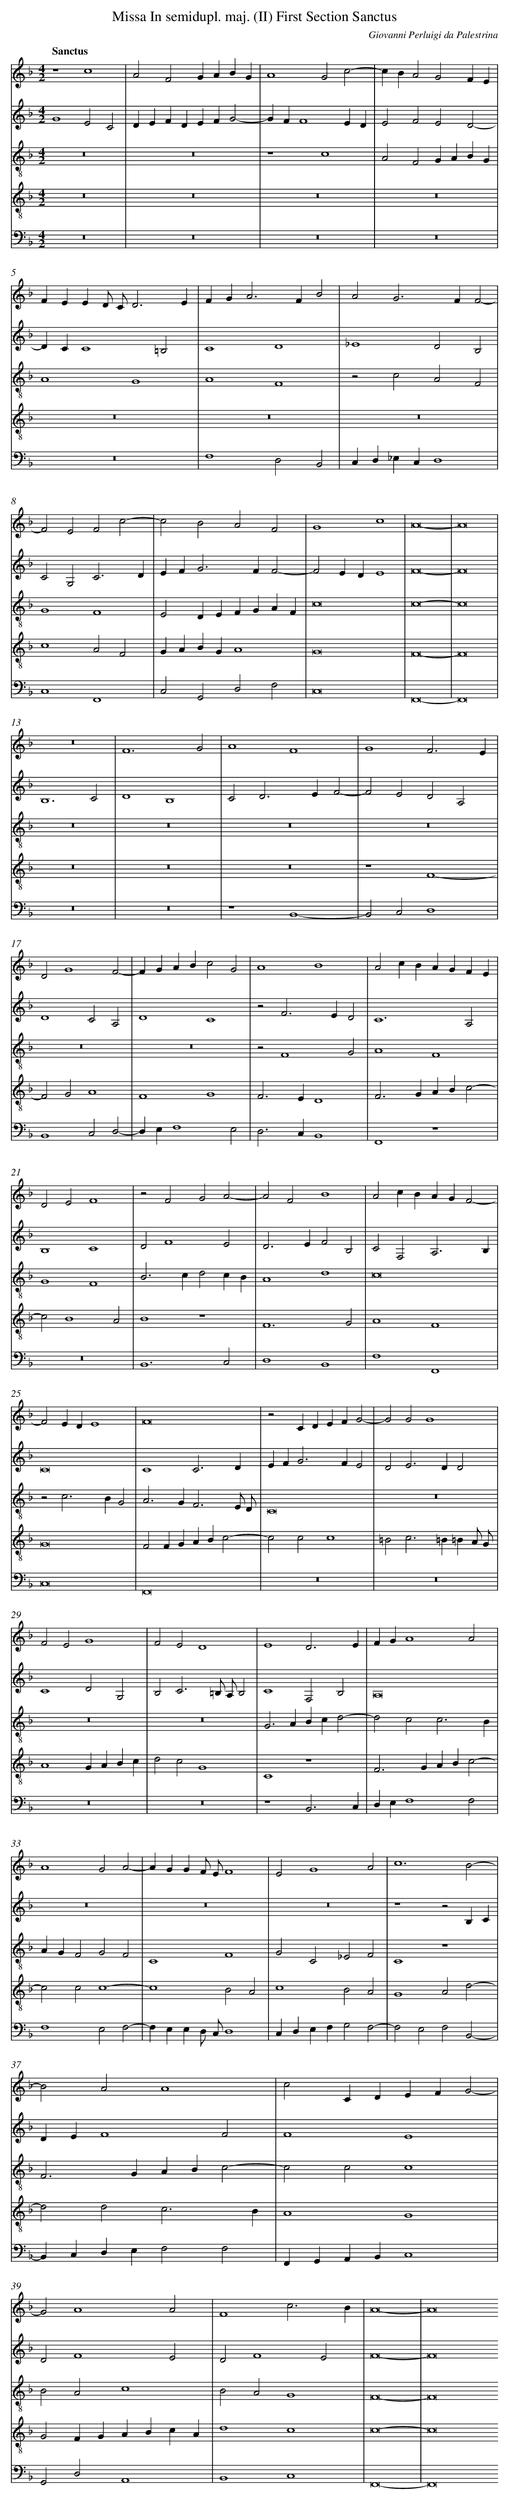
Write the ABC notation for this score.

X:1
T: Missa In semidupl. maj. (II) First Section Sanctus
C: Giovanni Perluigi da Palestrina
L: 1/4
M: 4/2
Q: "Sanctus"
V: 1 clef=treble
V: 2 clef=treble
V: 3 clef=treble-8
V: 4 clef=treble-8
V: 5 clef=bass
K: F
[V:1] z4c4 |
[V:2] G4E2C2 |
[V:3] z8 |
[V:4] z8 |
[V:5] z8 |
[V:1] A2F2GABG |
[V:2] DEFDEFG2- |
[V:3] z8 |
[V:4] z8 |
[V:5] z8 |
[V:1] A4G2c2- |
[V:2] GFF4ED |
[V:3] z4c4 |
[V:4] z8 |
[V:5] z8 |
[V:1] cBA2G2FE |
[V:2] E2F2E2D2- |
[V:3] A2F2GABG |
[V:4] z8 |
[V:5] z8 |
[V:1] FEED/ C/D3E |
[V:2] DCC4=B,2 |
[V:3] A4G4 |
[V:4] z8 |
[V:5] z8 |
[V:1] FG2<A2FB2 |
[V:2] C4D4 |
[V:3] A4F4 |
[V:4] z8 |
[V:5] F,4D,2B,,2 |
[V:1] A2G2>F2F2- |
[V:2] _E4D2B,2 |
[V:3] z2c2A2F2 |
[V:4] z8 |
[V:5] C,D,_E,C,D,4 |
[V:1] F2E2F2c2- |
[V:2] C2G,2C3D |
[V:3] G4F4 |
[V:4] c4A2F2 |
[V:5] C,4F,,4 |
[V:1] c2B2A2F2 |
[V:2] EF2<G2FF2- |
[V:3] E2DEFGAF |
[V:4] GABGA4 |
[V:5] C,2G,,2D,2F,2 |
[V:1] G4c4 |
[V:2] F2EDE4 |
[V:3] c8 |
[V:4] G8 |
[V:5] C,8 |
[V:1] A8- |
[V:2] F8- |
[V:3] c8- |
[V:4] F8- |
[V:5] F,,8- |
[V:1] A8 |
[V:2] F8 |
[V:3] c8 |
[V:4] F8 |
[V:5] F,,8 |
[V:1] z8 |
[V:2] B,6C2 |
[V:3] z8 |
[V:4] z8 |
[V:5] z8 |
[V:1] F6G2 |
[V:2] D4B,4 |
[V:3] z8 |
[V:4] z8 |
[V:5] z8 |
[V:1] A4F4 |
[V:2] C2D2>E2F2- |
[V:3] z8 |
[V:4] z8 |
[V:5] z4B,,4- |
[V:1] G4F3E |
[V:2] F2E2D2A,2 |
[V:3] z8 |
[V:4] z4F4- |
[V:5] B,,2C,2D,4 |
[V:1] D2G4F2- |
[V:2] D4C2A,2 |
[V:3] z8 |
[V:4] F2G2A4 |
[V:5] B,,4C,2D,2- |
[V:1] FGABc2G2 |
[V:2] D4C4 |
[V:3] z8 |
[V:4] F4G4 |
[V:5] D,E,F,4E,2 |
[V:1] A4B4 |
[V:2] z2F2>E2D2 |
[V:3] z2F4G2 |
[V:4] F2>E2D4 |
[V:5] D,2>C,2B,,4 |
[V:1] A2cBAGFE |
[V:2] C6A,2 |
[V:3] A4F4 |
[V:4] F2>G2ABc2- |
[V:5] F,,4z4 |
[V:1] D2E2F4 |
[V:2] B,4C4 |
[V:3] G4F4 |
[V:4] c2B4A2 |
[V:5] z8 |
[V:1] z2F2G2A2- |
[V:2] D2F4E2 |
[V:3] B2>c2d2cB |
[V:4] B4z4 |
[V:5] B,,6C,2 |
[V:1] A2F2B4 |
[V:2] D2>E2F2B,2 |
[V:3] A4d4 |
[V:4] F6G2 |
[V:5] D,4B,,4 |
[V:1] A2cBAGF2- |
[V:2] C2F,2A,3B, |
[V:3] c8 |
[V:4] A4F4 |
[V:5] F,4F,,4 |
[V:1] F2EDE4 |
[V:2] C8 |
[V:3] z2c2>B2G2 |
[V:4] G8 |
[V:5] C,8 |
[V:1] F8 |
[V:2] C4C3D |
[V:3] A2>G2F3E/ D/ |
[V:4] F2FGABc2- |
[V:5] F,,8 |
[V:1] z2CDEFG2- |
[V:2] EF2<G2FE2 |
[V:3] C8 |
[V:4] c2c2c4 |
[V:5] z8 |
[V:1] G2G2G4 |
[V:2] D2E2>D2D2 |
[V:3] z8 |
[V:4] =B2c2>=B2=BA/ G/ |
[V:5] z8 |
[V:1] F2E2G4 |
[V:2] C4D2G,2 |
[V:3] z8 |
[V:4] A4GABc |
[V:5] z8 |
[V:1] F2E2D4 |
[V:2] B,2C3=B,/ A,/B,2 |
[V:3] z8 |
[V:4] d2c2G4 |
[V:5] z8 |
[V:1] E4D3E |
[V:2] C4F,2B,2 |
[V:3] G2>A2Bcd2- |
[V:4] C4z4 |
[V:5] z4B,,3C, |
[V:1] FGA4A2 |
[V:2] A,8 |
[V:3] d2c2c3B |
[V:4] F2>G2ABc2- |
[V:5] D,E,F,4F,2 |
[V:1] A4G2A2- |
[V:2] z8 |
[V:3] AGF2G2F2 |
[V:4] c2c2c4- |
[V:5] F,4E,2F,2- |
[V:1] AGGF/ E/F4 |
[V:2] z8 |
[V:3] C4F4 |
[V:4] c4B2A2 |
[V:5] F,E,E,D,/ C,/D,4 |
[V:1] E2G4A2 |
[V:2] z8 |
[V:3] G2C2_E2F2 |
[V:4] c4B2A2 |
[V:5] C,D,E,F,G,2F,2- |
[V:1] c6B2- |
[V:2] z4z2B,C |
[V:3] C4z4 |
[V:4] G4A2d2- |
[V:5] F,2E,2F,2B,,2- |
[V:1] B2A2A4 |
[V:2] DEF4F2 |
[V:3] F2>G2ABc2- |
[V:4] d2d2c3B |
[V:5] B,,C,D,E,F,2F,2 |
[V:1] c2CDEFG2- |
[V:2] F4E4 |
[V:3] c2c2c4 |
[V:4] A4G4 |
[V:5] F,,G,,A,,B,,C,4 |
[V:1] G2A4A2 |
[V:2] D2F4E2 |
[V:3] B2A2c4 |
[V:4] G2FGABcA |
[V:5] G,,2D,2A,,4 |
[V:1] F4c3B |
[V:2] D2F4E2 |
[V:3] B2A2G4 |
[V:4] d4c4 |
[V:5] B,,4C,4 |
[V:1] A8- |
[V:2] F8- |
[V:3] F8- |
[V:4] c8- |
[V:5] F,,8- |
[V:1] A8
[V:2] F8
[V:3] F8
[V:4] c8
[V:5] F,,8
